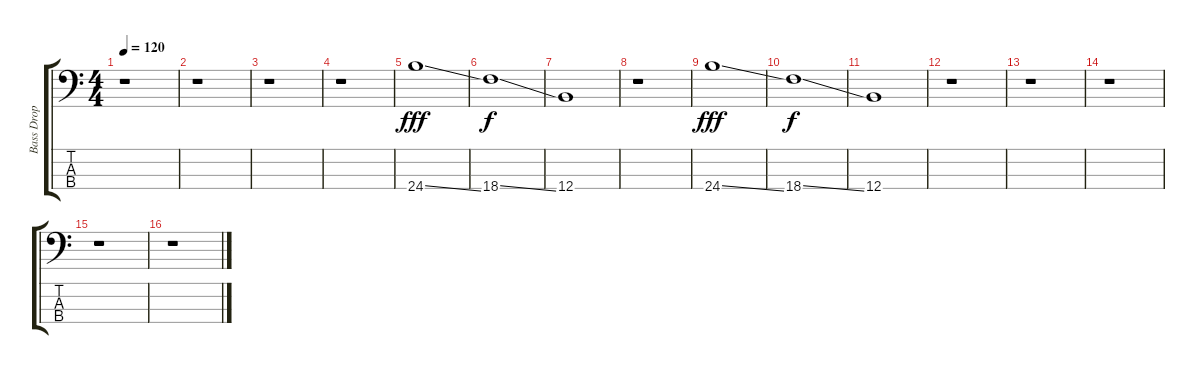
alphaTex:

\track ("Bass Drop" "Bass Drop") {instrument ocarina}
\staff {score tabs}
\tuning (G2 D2 A1 B-1) {hide}
\ts (4 4)
\tempo 120
\clef f4
\ks c
r.1{dy fff} |
r.1 |
r.1 |
r.1 |
24.4{ss}.1 |
18.4{ss}.1{dy f} |
12.4.1 |
r.1 |
24.4{ss}.1{dy fff} |
18.4{ss}.1{dy f} |
12.4.1 |
r.1 |
r.1 |
r.1 |
r.1 |
r.1
